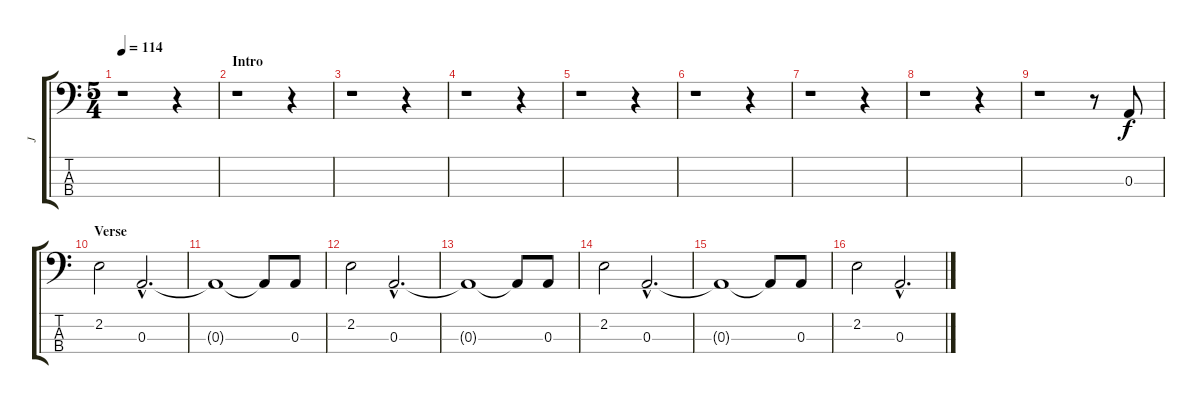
\track ("J" "J") {instrument electricbasspick}
\staff {score tabs}
\tuning (G2 D2 A1 E1) {hide}
\ts (5 4)
\tempo 114
\clef f4
\ks c
r.1{dy f instrument electricbasspick} r.4 |
\section ("" "Intro")
r.1 r.4 |
r.1 r.4 |
r.1 r.4 |
r.1 r.4 |
r.1 r.4 |
r.1 r.4 |
r.1 r.4 |
r.1 r.8 0.3.8 |
\section ("" "Verse")
2.2.2 0.3{hac}.2{d} |
0.3{t}.1 0.3{t}.8 0.3.8 |
2.2.2 0.3{hac}.2{d} |
0.3{t}.1 0.3{t}.8 0.3.8 |
2.2.2 0.3{hac}.2{d} |
0.3{t}.1 0.3{t}.8 0.3.8 |
2.2.2 0.3{hac}.2{d}
